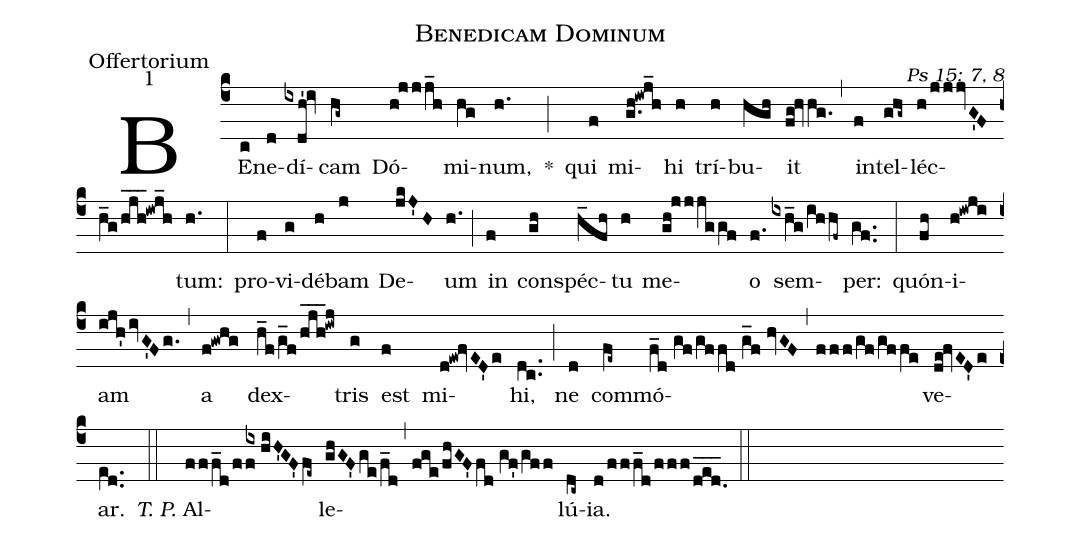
name: Benedicam Dominum;
office-part: Offertorium;
mode: 1;
commentary: Ps 15: 7, 8;
%%
(c4) BE(c)ne(d)dí(ixdh'!iv)cam(hg~) Dó(h!jjj_h)mi(hg)num,(h.) *(;) qui(f) mi(g.h!iwj_h)hi(h) trí(h)bu(hgh)it(fg!hvhg.) (,) in(f)tel(ghg~)léc(h/jjjvG'F//h_g/hjh___!iwj_h)tum:(h.) (:)
pro(f)vi(g)dé(h)bam(j) De(jkJ'H)um(h.) (;) in(f) con(gh)spéc(h_fh)tu(h) me(gh!jjjggf)o(f.) sem(ixh_g/ihhf~)per:(gf..) (:)
quón(fh)i(h!iwji)am(ijh'ivG'Fg.) (,) a(f!gwhg) dex(h_f/g_f/hjh___!iwj)tris(g) est(f) mi(d!ew!fvED'e)hi,(dc..) (;) ne(d) com(fe~)mó(f_d//gf/gffd//g_f//hvGF,fff/gf/gffe)ve(de!fvED'e)ar.(e[ll:1]d..) (::)
<i>T. P.</i> Al(fff_d/f/[1]{ix}f//hiH'GF'fe~)le(ghGF'ge/f_d,fge/fhGF'fd//gf'/gff)lú(dc~)ia.(d/fff_d/fff/d_e_d._) (::)
